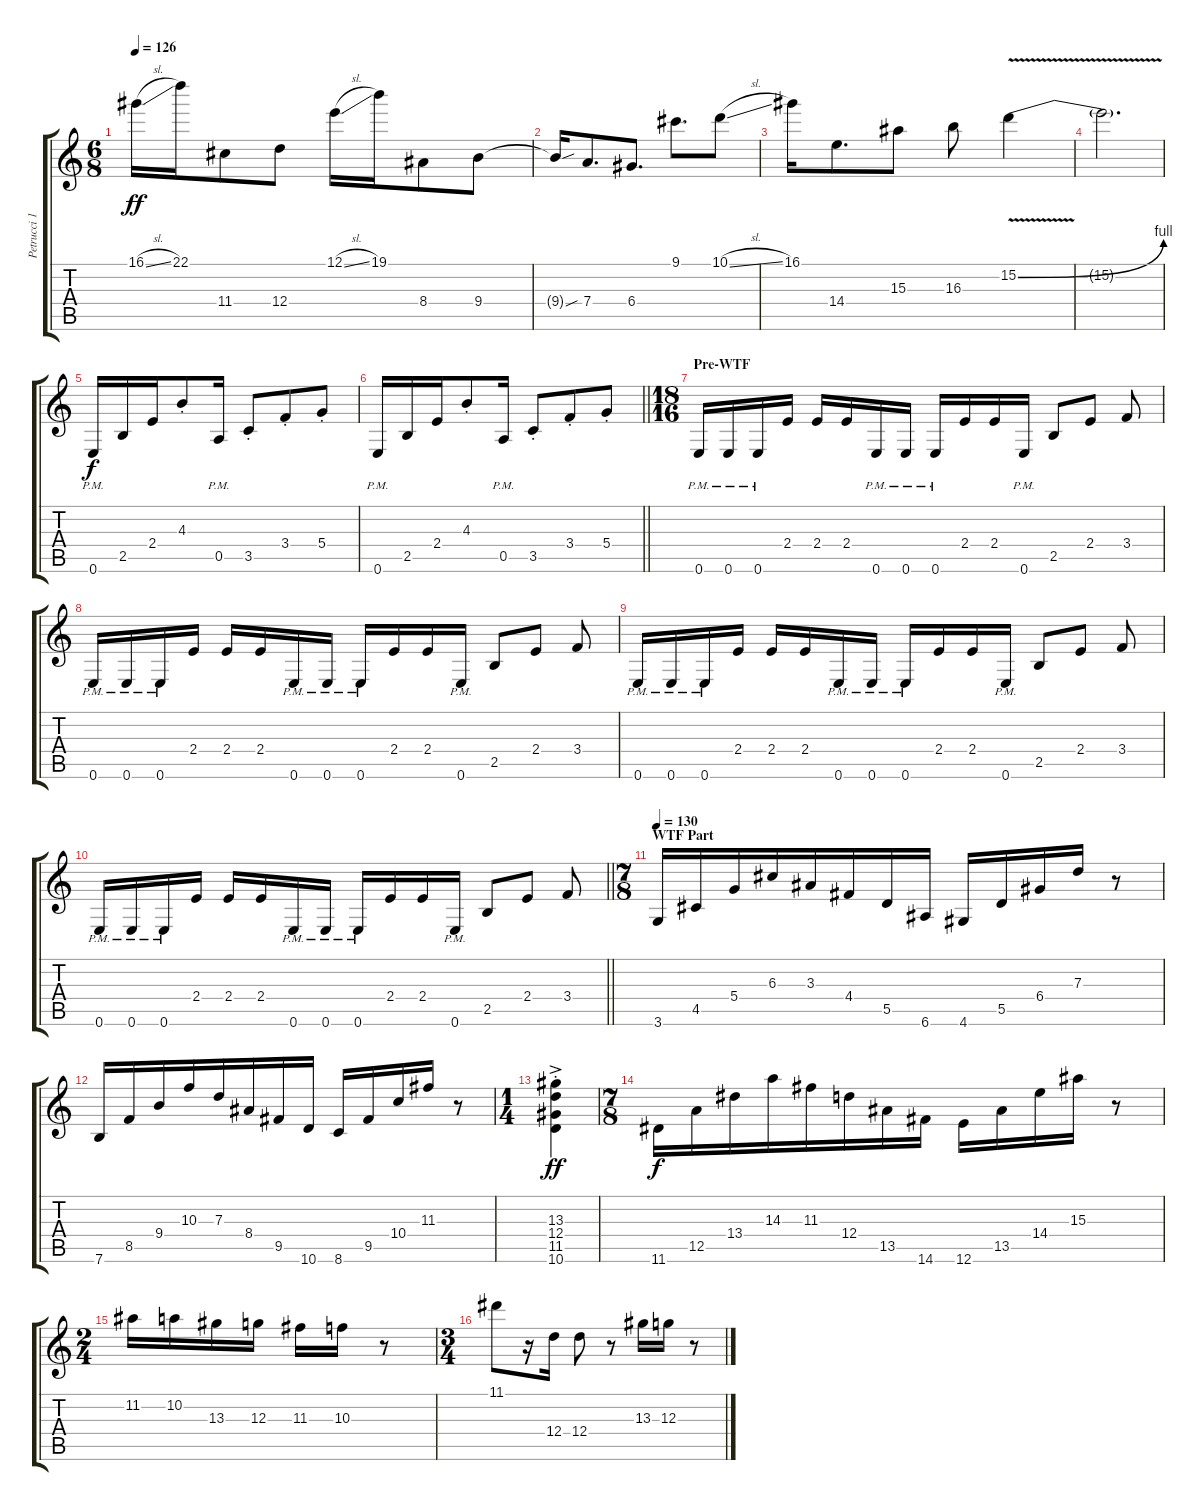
\track ("Petrucci 1" "Petrucci 1") {instrument overdrivenguitar}
\staff {score tabs}
\tuning (E4 B3 G3 D3 A2 E2) {hide}
\ts (6 8)
\tempo 126
\clef g2
\ks aminor
16.1{sl t}.16{dy ff} 22.1.16 11.4.8 12.4.8 12.1{sl}.16 19.1.16 8.4.8 9.4.8 |
9.4{sou t}.16 7.4.8{d} 6.4.8{d} 9.1.8{d} 10.1{sl}.8 |
16.1.16 14.4.8{d} 15.3.8 16.3.8 15.2{be (bend 0 0 60 4) v}.4 |
15.2{t}.2{d} |
0.6{pm}.16{dy f} 2.5.16 2.4.16 4.3{st}.8 0.5{pm}.16 3.5{st}.8 3.4{st}.8 5.4{st}.8 |
\barLineRight lightlight
0.6{pm}.16 2.5.16 2.4.16 4.3{st}.8 0.5{pm}.16 3.5{st}.8 3.4{st}.8 5.4{st}.8 |
\ts (18 16)
\section ("" "Pre-WTF")
0.6{pm}.16 0.6{pm}.16 0.6{pm}.16 2.4.16 2.4.16 2.4.16 0.6{pm}.16 0.6{pm}.16 0.6{pm}.16 2.4.16 2.4.16 0.6{pm}.16 2.5.8 2.4.8 3.4.8 |
0.6{pm}.16 0.6{pm}.16 0.6{pm}.16 2.4.16 2.4.16 2.4.16 0.6{pm}.16 0.6{pm}.16 0.6{pm}.16 2.4.16 2.4.16 0.6{pm}.16 2.5.8 2.4.8 3.4.8 |
0.6{pm}.16 0.6{pm}.16 0.6{pm}.16 2.4.16 2.4.16 2.4.16 0.6{pm}.16 0.6{pm}.16 0.6{pm}.16 2.4.16 2.4.16 0.6{pm}.16 2.5.8 2.4.8 3.4.8 |
\barLineRight lightlight
0.6{pm}.16 0.6{pm}.16 0.6{pm}.16 2.4.16 2.4.16 2.4.16 0.6{pm}.16 0.6{pm}.16 0.6{pm}.16 2.4.16 2.4.16 0.6{pm}.16 2.5.8 2.4.8 3.4.8 |
\ts (7 8)
\section ("" "WTF Part")
\tempo 130
3.6.16 4.5.16 5.4.16 6.3.16 3.3.16 4.4.16 5.5.16 6.6.16 4.6.16 5.5.16 6.4.16 7.3.16 r.8 |
7.6.16 8.5.16 9.4.16 10.3.16 7.3.16 8.4.16 9.5.16 10.6.16 8.6.16 9.5.16 10.4.16 11.3.16 r.8 |
\ts (1 4)
(13.3{ac st} 12.4{ac st} 11.5{ac st} 10.6{ac st}).4{dy ff} |
\ts (7 8)
11.6.16{dy f} 12.5.16 13.4.16 14.3.16 11.3.16 12.4.16 13.5.16 14.6.16 12.6.16 13.5.16 14.4.16 15.3.16 r.8 |
\ts (2 4)
11.2.16 10.2.16 13.3.16 12.3.16 11.3.16 10.3.16 r.8 |
\ts (3 4)
11.1.8 r.16 12.4.16 12.4.8 r.8 13.3.16 12.3.16 r.8
